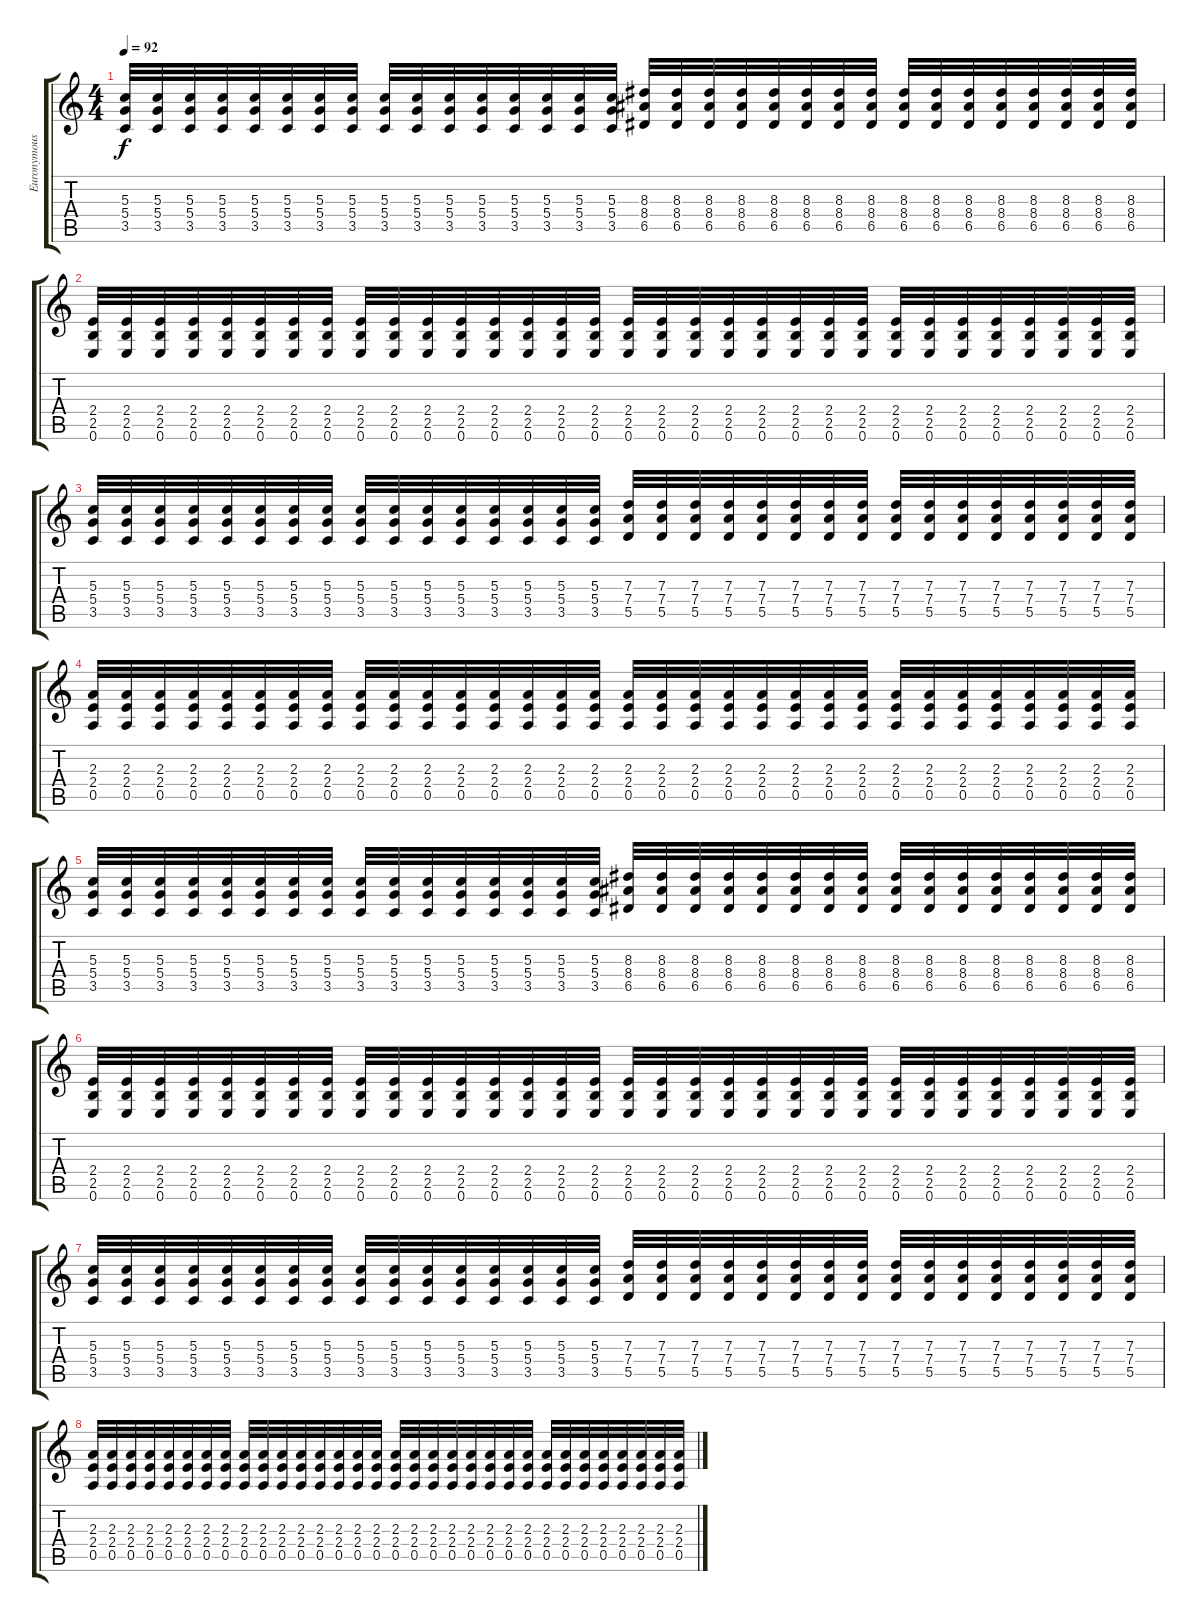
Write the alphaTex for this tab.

\track ("Euronymous Lead" "Euronymous") {instrument distortionguitar}
\staff {score tabs}
\tuning (E4 B3 G3 D3 A2 E2) {hide}
\ts (4 4)
\tempo 92
\clef g2
\ks c
(5.3 5.4 3.5).32{dy f} (5.3 5.4 3.5).32 (5.3 5.4 3.5).32 (5.3 5.4 3.5).32 (5.3 5.4 3.5).32 (5.3 5.4 3.5).32 (5.3 5.4 3.5).32 (5.3 5.4 3.5).32 (5.3 5.4 3.5).32 (5.3 5.4 3.5).32 (5.3 5.4 3.5).32 (5.3 5.4 3.5).32 (5.3 5.4 3.5).32 (5.3 5.4 3.5).32 (5.3 5.4 3.5).32 (5.3 5.4 3.5).32 (8.3 8.4 6.5).32 (8.3 8.4 6.5).32 (8.3 8.4 6.5).32 (8.3 8.4 6.5).32 (8.3 8.4 6.5).32 (8.3 8.4 6.5).32 (8.3 8.4 6.5).32 (8.3 8.4 6.5).32 (8.3 8.4 6.5).32 (8.3 8.4 6.5).32 (8.3 8.4 6.5).32 (8.3 8.4 6.5).32 (8.3 8.4 6.5).32 (8.3 8.4 6.5).32 (8.3 8.4 6.5).32 (8.3 8.4 6.5).32 |
(2.4 2.5 0.6).32 (2.4 2.5 0.6).32 (2.4 2.5 0.6).32 (2.4 2.5 0.6).32 (2.4 2.5 0.6).32 (2.4 2.5 0.6).32 (2.4 2.5 0.6).32 (2.4 2.5 0.6).32 (2.4 2.5 0.6).32 (2.4 2.5 0.6).32 (2.4 2.5 0.6).32 (2.4 2.5 0.6).32 (2.4 2.5 0.6).32 (2.4 2.5 0.6).32 (2.4 2.5 0.6).32 (2.4 2.5 0.6).32 (2.4 2.5 0.6).32 (2.4 2.5 0.6).32 (2.4 2.5 0.6).32 (2.4 2.5 0.6).32 (2.4 2.5 0.6).32 (2.4 2.5 0.6).32 (2.4 2.5 0.6).32 (2.4 2.5 0.6).32 (2.4 2.5 0.6).32 (2.4 2.5 0.6).32 (2.4 2.5 0.6).32 (2.4 2.5 0.6).32 (2.4 2.5 0.6).32 (2.4 2.5 0.6).32 (2.4 2.5 0.6).32 (2.4 2.5 0.6).32 |
(5.3 5.4 3.5).32 (5.3 5.4 3.5).32 (5.3 5.4 3.5).32 (5.3 5.4 3.5).32 (5.3 5.4 3.5).32 (5.3 5.4 3.5).32 (5.3 5.4 3.5).32 (5.3 5.4 3.5).32 (5.3 5.4 3.5).32 (5.3 5.4 3.5).32 (5.3 5.4 3.5).32 (5.3 5.4 3.5).32 (5.3 5.4 3.5).32 (5.3 5.4 3.5).32 (5.3 5.4 3.5).32 (5.3 5.4 3.5).32 (7.3 7.4 5.5).32 (7.3 7.4 5.5).32 (7.3 7.4 5.5).32 (7.3 7.4 5.5).32 (7.3 7.4 5.5).32 (7.3 7.4 5.5).32 (7.3 7.4 5.5).32 (7.3 7.4 5.5).32 (7.3 7.4 5.5).32 (7.3 7.4 5.5).32 (7.3 7.4 5.5).32 (7.3 7.4 5.5).32 (7.3 7.4 5.5).32 (7.3 7.4 5.5).32 (7.3 7.4 5.5).32 (7.3 7.4 5.5).32 |
(2.3 2.4 0.5).32 (2.3 2.4 0.5).32 (2.3 2.4 0.5).32 (2.3 2.4 0.5).32 (2.3 2.4 0.5).32 (2.3 2.4 0.5).32 (2.3 2.4 0.5).32 (2.3 2.4 0.5).32 (2.3 2.4 0.5).32 (2.3 2.4 0.5).32 (2.3 2.4 0.5).32 (2.3 2.4 0.5).32 (2.3 2.4 0.5).32 (2.3 2.4 0.5).32 (2.3 2.4 0.5).32 (2.3 2.4 0.5).32 (2.3 2.4 0.5).32 (2.3 2.4 0.5).32 (2.3 2.4 0.5).32 (2.3 2.4 0.5).32 (2.3 2.4 0.5).32 (2.3 2.4 0.5).32 (2.3 2.4 0.5).32 (2.3 2.4 0.5).32 (2.3 2.4 0.5).32 (2.3 2.4 0.5).32 (2.3 2.4 0.5).32 (2.3 2.4 0.5).32 (2.3 2.4 0.5).32 (2.3 2.4 0.5).32 (2.3 2.4 0.5).32 (2.3 2.4 0.5).32 |
(5.3 5.4 3.5).32 (5.3 5.4 3.5).32 (5.3 5.4 3.5).32 (5.3 5.4 3.5).32 (5.3 5.4 3.5).32 (5.3 5.4 3.5).32 (5.3 5.4 3.5).32 (5.3 5.4 3.5).32 (5.3 5.4 3.5).32 (5.3 5.4 3.5).32 (5.3 5.4 3.5).32 (5.3 5.4 3.5).32 (5.3 5.4 3.5).32 (5.3 5.4 3.5).32 (5.3 5.4 3.5).32 (5.3 5.4 3.5).32 (8.3 8.4 6.5).32 (8.3 8.4 6.5).32 (8.3 8.4 6.5).32 (8.3 8.4 6.5).32 (8.3 8.4 6.5).32 (8.3 8.4 6.5).32 (8.3 8.4 6.5).32 (8.3 8.4 6.5).32 (8.3 8.4 6.5).32 (8.3 8.4 6.5).32 (8.3 8.4 6.5).32 (8.3 8.4 6.5).32 (8.3 8.4 6.5).32 (8.3 8.4 6.5).32 (8.3 8.4 6.5).32 (8.3 8.4 6.5).32 |
(2.4 2.5 0.6).32 (2.4 2.5 0.6).32 (2.4 2.5 0.6).32 (2.4 2.5 0.6).32 (2.4 2.5 0.6).32 (2.4 2.5 0.6).32 (2.4 2.5 0.6).32 (2.4 2.5 0.6).32 (2.4 2.5 0.6).32 (2.4 2.5 0.6).32 (2.4 2.5 0.6).32 (2.4 2.5 0.6).32 (2.4 2.5 0.6).32 (2.4 2.5 0.6).32 (2.4 2.5 0.6).32 (2.4 2.5 0.6).32 (2.4 2.5 0.6).32 (2.4 2.5 0.6).32 (2.4 2.5 0.6).32 (2.4 2.5 0.6).32 (2.4 2.5 0.6).32 (2.4 2.5 0.6).32 (2.4 2.5 0.6).32 (2.4 2.5 0.6).32 (2.4 2.5 0.6).32 (2.4 2.5 0.6).32 (2.4 2.5 0.6).32 (2.4 2.5 0.6).32 (2.4 2.5 0.6).32 (2.4 2.5 0.6).32 (2.4 2.5 0.6).32 (2.4 2.5 0.6).32 |
(5.3 5.4 3.5).32 (5.3 5.4 3.5).32 (5.3 5.4 3.5).32 (5.3 5.4 3.5).32 (5.3 5.4 3.5).32 (5.3 5.4 3.5).32 (5.3 5.4 3.5).32 (5.3 5.4 3.5).32 (5.3 5.4 3.5).32 (5.3 5.4 3.5).32 (5.3 5.4 3.5).32 (5.3 5.4 3.5).32 (5.3 5.4 3.5).32 (5.3 5.4 3.5).32 (5.3 5.4 3.5).32 (5.3 5.4 3.5).32 (7.3 7.4 5.5).32 (7.3 7.4 5.5).32 (7.3 7.4 5.5).32 (7.3 7.4 5.5).32 (7.3 7.4 5.5).32 (7.3 7.4 5.5).32 (7.3 7.4 5.5).32 (7.3 7.4 5.5).32 (7.3 7.4 5.5).32 (7.3 7.4 5.5).32 (7.3 7.4 5.5).32 (7.3 7.4 5.5).32 (7.3 7.4 5.5).32 (7.3 7.4 5.5).32 (7.3 7.4 5.5).32 (7.3 7.4 5.5).32 |
(2.3 2.4 0.5).32 (2.3 2.4 0.5).32 (2.3 2.4 0.5).32 (2.3 2.4 0.5).32 (2.3 2.4 0.5).32 (2.3 2.4 0.5).32 (2.3 2.4 0.5).32 (2.3 2.4 0.5).32 (2.3 2.4 0.5).32 (2.3 2.4 0.5).32 (2.3 2.4 0.5).32 (2.3 2.4 0.5).32 (2.3 2.4 0.5).32 (2.3 2.4 0.5).32 (2.3 2.4 0.5).32 (2.3 2.4 0.5).32 (2.3 2.4 0.5).32 (2.3 2.4 0.5).32 (2.3 2.4 0.5).32 (2.3 2.4 0.5).32 (2.3 2.4 0.5).32 (2.3 2.4 0.5).32 (2.3 2.4 0.5).32 (2.3 2.4 0.5).32 (2.3 2.4 0.5).32 (2.3 2.4 0.5).32 (2.3 2.4 0.5).32 (2.3 2.4 0.5).32 (2.3 2.4 0.5).32 (2.3 2.4 0.5).32 (2.3 2.4 0.5).32 (2.3 2.4 0.5).32
